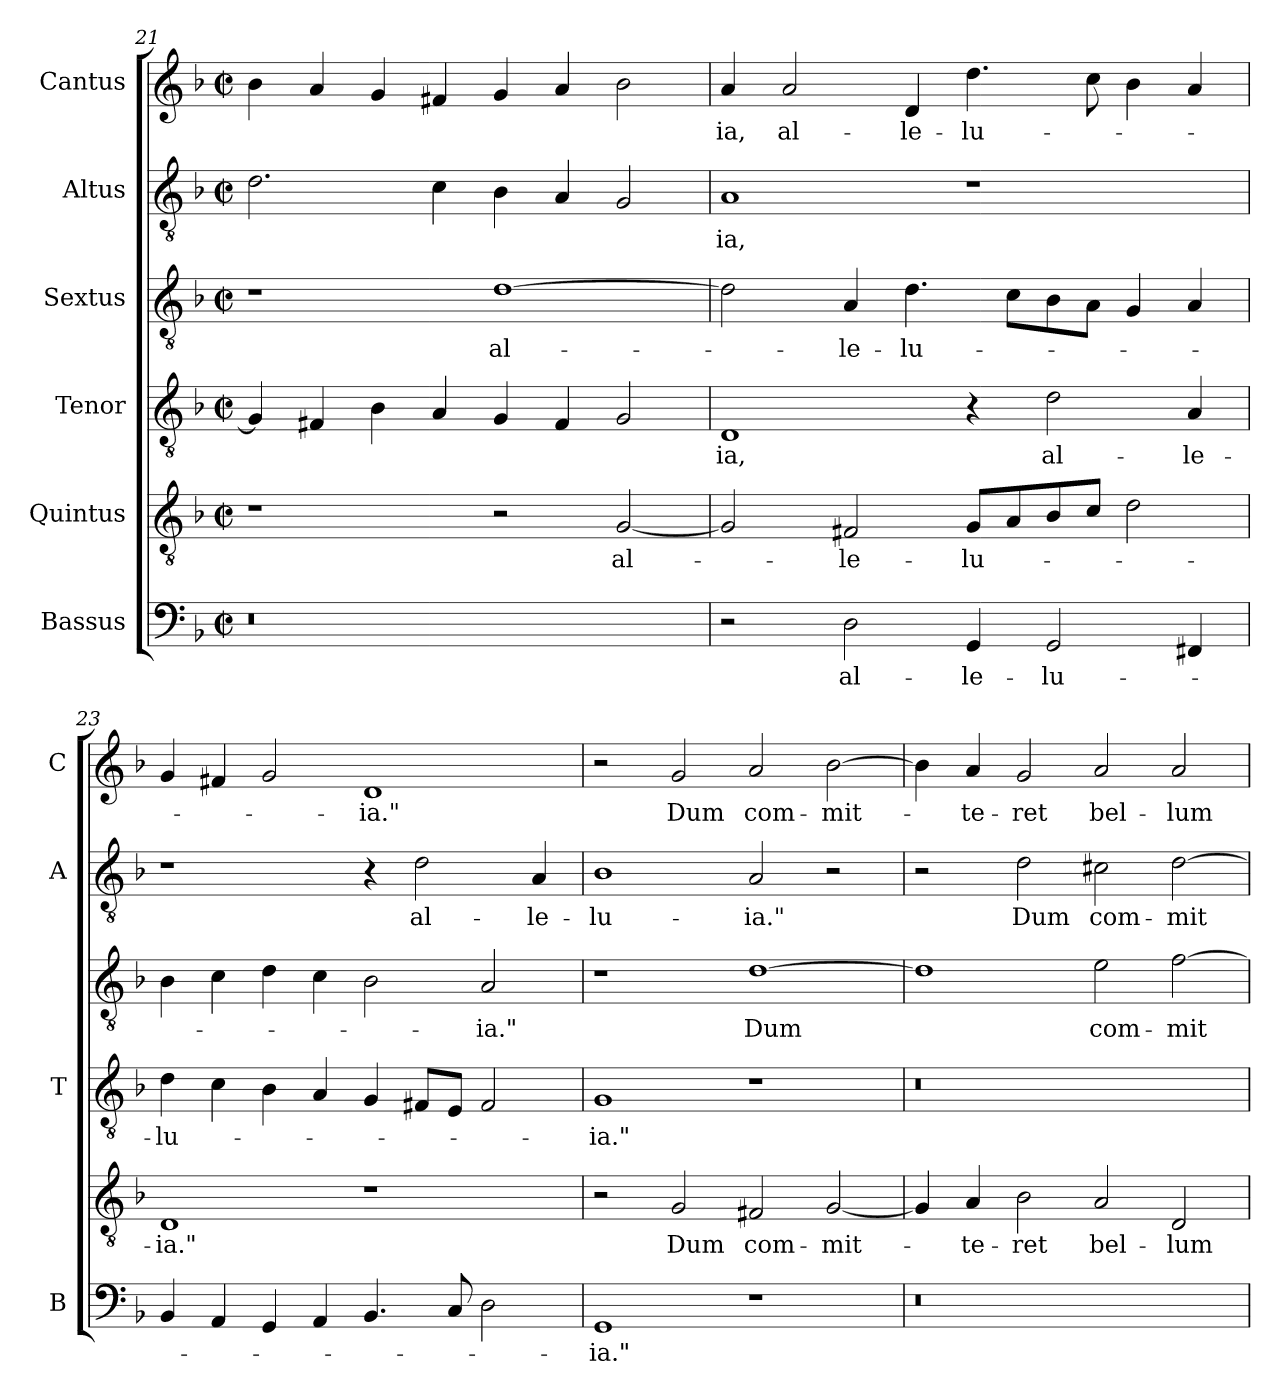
**kern	**text	**kern	**text	**kern	**text	**kern	**text	**kern	**text	**kern	**text
*part6	*part6	*part5	*part5	*part4	*part4	*part3	*part3	*part2	*part2	*part1	*part1
*staff6	*staff6	*staff5	*staff5	*staff4	*staff4	*staff3	*staff3	*staff2	*staff2	*staff1	*staff1
*I"Bassus	*	*I"Quintus	*	*I"Tenor	*	*I"Sextus	*	*I"Altus	*	*I"Cantus	*
*I'B	*	*	*	*I'T	*	*	*	*I'A	*	*I'C	*
*clefF4	*	*clefGv2	*	*clefGv2	*	*clefGv2	*	*clefGv2	*	*clefG2	*
*k[b-]	*	*k[b-]	*	*k[b-]	*	*k[b-]	*	*k[b-]	*	*k[b-]	*
*F:	*	*F:	*	*F:	*	*F:	*	*F:	*	*F:	*
*M2/2	*	*M2/2	*	*M2/2	*	*M2/2	*	*M2/2	*	*M2/2	*
*met(c|)	*	*met(c|)	*	*met(c|)	*	*met(c|)	*	*met(c|)	*	*met(c|)	*
=21	=21	=21	=21	=21	=21	=21	=21	=21	=21	=21	=21
0r	.	1r	.	4G/]	.	1r	.	2.d\	.	4b-\	.
.	.	.	.	4F#X/	.	.	.	.	.	4a/	.
.	.	.	.	4B-\	.	.	.	.	.	4g/	.
.	.	.	.	4A/	.	.	.	4c\	.	4f#X/	.
.	.	2r	.	4G/	.	[1d	al-	4B-\	.	4g/	.
.	.	.	.	4F#/	.	.	.	4A/	.	4a/	.
.	.	[2G/	al-	2G/	.	.	.	2G/	.	2b-\	.
!!LO:LB:g=z
=22	=22	=22	=22	=22	=22	=22	=22	=22	=22	=22	=22
2r	.	2G/]	.	1D	-ia,	2d\]	.	1A	-ia,	4a/	-ia,
.	.	.	.	.	.	.	.	.	.	2a/	al-
2D\	al-	2F#X/	-le-	.	.	4A/	-le-	.	.	.	.
.	.	.	.	.	.	4.d\	-lu-	.	.	4d/	-le-
4GG/	-le-	8G/L	-lu-	4r	.	.	.	1r	.	4.dd\	-lu-
.	.	8A/	.	.	.	8c\L	.	.	.	.	.
2GG/	-lu-	8B-/	.	2d\	al-	8B-\	.	.	.	.	.
.	.	8c/J	.	.	.	8A\J	.	.	.	8cc\	.
.	.	2d\	.	.	.	4G/	.	.	.	4b-\	.
4FF#X/	.	.	.	4A/	-le-	4A/	.	.	.	4a/	.
=23	=23	=23	=23	=23	=23	=23	=23	=23	=23	=23	=23
4BB-/	.	1D	-ia."	4d\	-lu-	4B-\	.	1r	.	4g/	.
4AA/	.	.	.	4c\	.	4c\	.	.	.	4f#X/	.
4GG/	.	.	.	4B-\	.	4d\	.	.	.	2g/	.
4AA/	.	.	.	4A/	.	4c\	.	.	.	.	.
4.BB-/	.	1r	.	4G/	.	2B-\	.	4r	.	1d	-ia."
.	.	.	.	8F#X/L	.	.	.	2d\	al-	.	.
8C/	.	.	.	8E/J	.	.	.	.	.	.	.
2D\	.	.	.	2F#/	.	2A/	-ia."	.	.	.	.
.	.	.	.	.	.	.	.	4A/	-le-	.	.
=24	=24	=24	=24	=24	=24	=24	=24	=24	=24	=24	=24
1GG	-ia."	2r	.	1G	-ia."	1r	.	1B-	-lu-	2r	.
.	.	2G/	Dum	.	.	.	.	.	.	2g/	Dum
1r	.	2F#X/	com-	1r	.	[1d	Dum	2A/	-ia."	2a/	com-
.	.	[2G/	-mit-	.	.	.	.	2r	.	[2b-\	-mit-
!!LO:PB:g=z
=25	=25	=25	=25	=25	=25	=25	=25	=25	=25	=25	=25
0r	.	4G/]	.	0r	.	1d]	.	2r	.	4b-\]	.
.	.	4A/	-te-	.	.	.	.	.	.	4a/	-te-
.	.	2B-\	-ret	.	.	.	.	2d\	Dum	2g/	-ret
.	.	2A/	bel-	.	.	2e\	com-	2c#X\	com-	2a/	bel-
.	.	2D/	-lum	.	.	[2f\	-mit-	[2d\	-mit-	2a/	-lum
=	=	=	=	=	=	=	=	=	=	=	=
*-	*-	*-	*-	*-	*-	*-	*-	*-	*-	*-	*-
